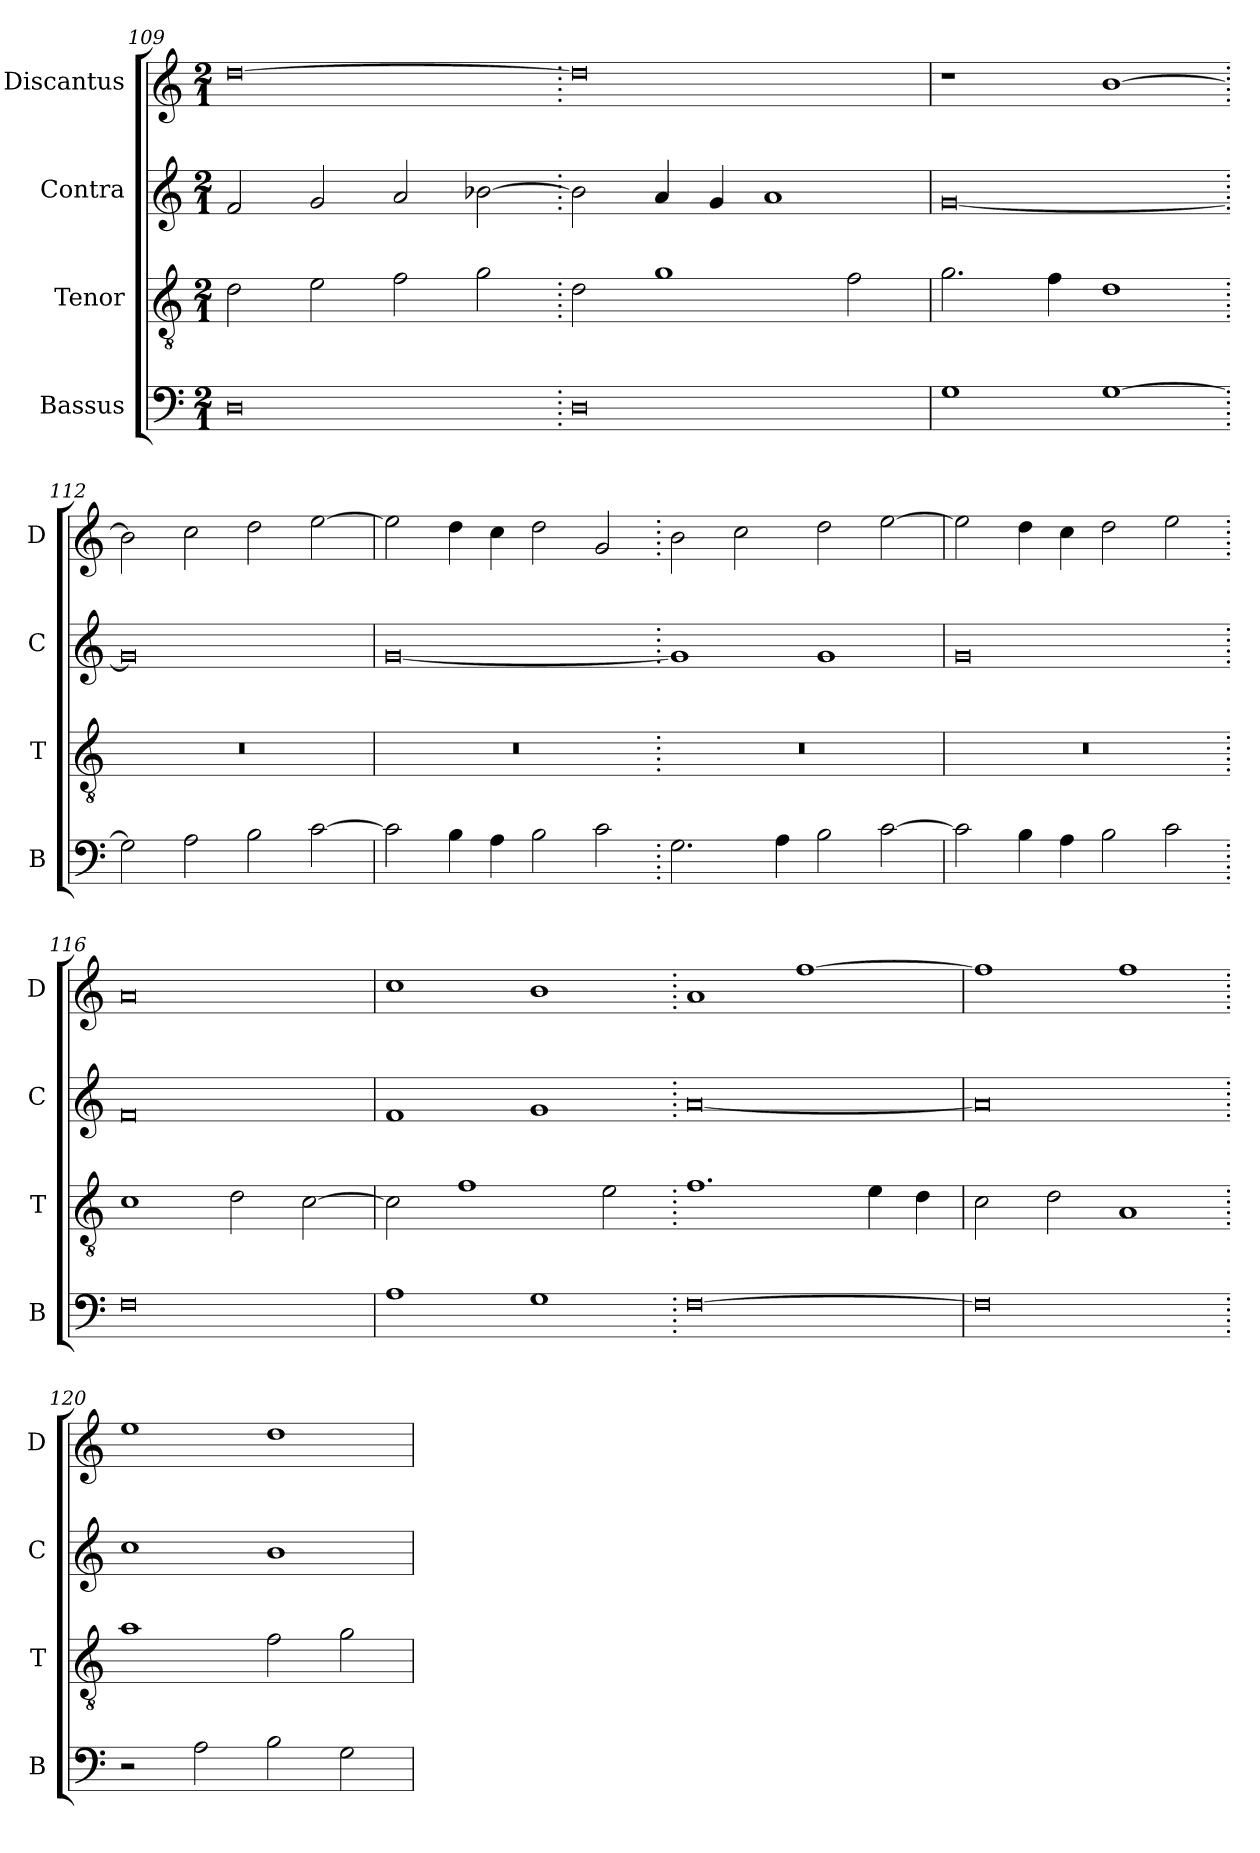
**kern	**kern	**kern	**kern
*part4	*part3	*part2	*part1
*staff4	*staff3	*staff2	*staff1
*I"Bassus	*I"Tenor	*I"Contra	*I"Discantus
*I'B	*I'T	*I'C	*I'D
*clefF4	*clefGv2	*clefG2	*clefG2
*k[]	*k[]	*k[]	*k[]
*M2/1	*M2/1	*M2/1	*M2/1
=109	=109	=109	=109
0D	2d\	2f/	[0dd
.	2e\	2g/	.
.	2f\	2a/	.
.	2g\	[2b-X\	.
=110.	=110.	=110.	=110.
0D	2d\	2b-\]	0dd]
.	1g	4a/	.
.	.	4g/	.
.	.	1a	.
.	2f\	.	.
=111	=111	=111	=111
1G	2.g\	[0g	1r
.	4f\	.	.
[1G	1d	.	[1b
=112.	=112.	=112.	=112.
2G\]	0r	0g]	2b\]
2A\	.	.	2cc\
2B\	.	.	2dd\
[2c\	.	.	[2ee\
=113	=113	=113	=113
2c\]	0r	[0g	2ee\]
4B\	.	.	4dd\
4A\	.	.	4cc\
2B\	.	.	2dd\
2c\	.	.	2g/
=114.	=114.	=114.	=114.
2.G\	0r	1g]	2b\
.	.	.	2cc\
4A\	.	.	.
2B\	.	1g	2dd\
[2c\	.	.	[2ee\
=115	=115	=115	=115
2c\]	0r	0g	2ee\]
4B\	.	.	4dd\
4A\	.	.	4cc\
2B\	.	.	2dd\
2c\	.	.	2ee\
=116.	=116.	=116.	=116.
0F	1c	0f	0a
.	2d\	.	.
.	[2c\	.	.
=117	=117	=117	=117
1A	2c\]	1f	1cc
.	1f	.	.
1G	.	1g	1b
.	2e\	.	.
=118.	=118.	=118.	=118.
[0F	1.f	[0a	1a
.	.	.	[1ff
.	4e\	.	.
.	4d\	.	.
=119	=119	=119	=119
0F]	2c\	0a]	1ff]
.	2d\	.	.
.	1A	.	1ff
=120.	=120.	=120.	=120.
2r	1a	1cc	1ee
2A\	.	.	.
2B\	2f\	1b	1dd
2G\	2g\	.	.
=	=	=	=
*-	*-	*-	*-
